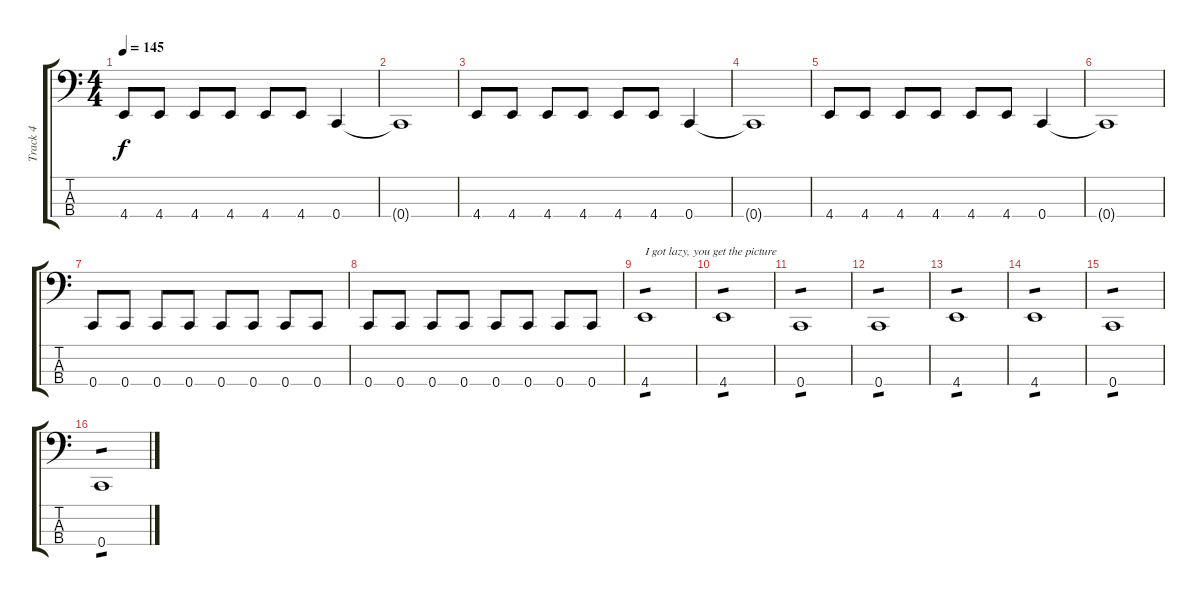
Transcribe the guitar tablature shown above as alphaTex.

\track ("Track 4" "Track 4") {instrument electricbassfinger}
\staff {score tabs}
\tuning (F2 C2 G1 C1) {hide}
\ts (4 4)
\tempo 145
\clef f4
\ks c
4.4.8{dy f} 4.4.8 4.4.8 4.4.8 4.4.8 4.4.8 0.4.4 |
0.4{t}.1 |
4.4.8 4.4.8 4.4.8 4.4.8 4.4.8 4.4.8 0.4.4 |
0.4{t}.1 |
4.4.8 4.4.8 4.4.8 4.4.8 4.4.8 4.4.8 0.4.4 |
0.4{t}.1 |
0.4.8 0.4.8 0.4.8 0.4.8 0.4.8 0.4.8 0.4.8 0.4.8 |
0.4.8 0.4.8 0.4.8 0.4.8 0.4.8 0.4.8 0.4.8 0.4.8 |
4.4.1{txt "I got lazy, you get the picture" tp 1} |
4.4.1{tp 1} |
0.4.1{tp 1} |
0.4.1{tp 1} |
4.4.1{tp 1} |
4.4.1{tp 1} |
0.4.1{tp 1} |
0.4.1{tp 1}
